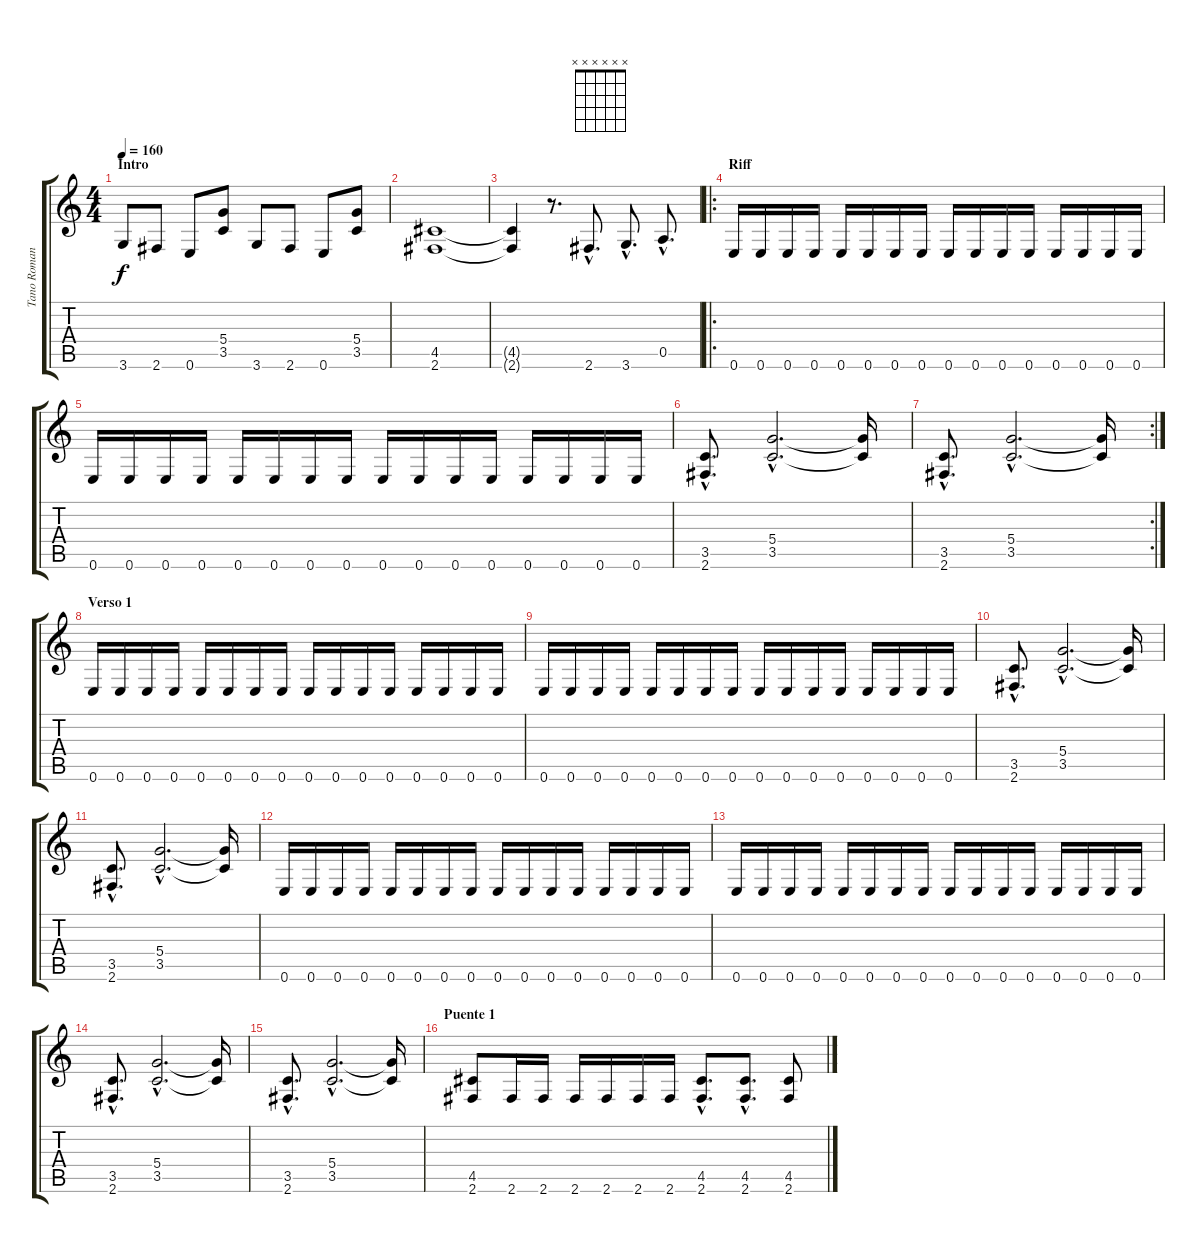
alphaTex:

\track ("Tano Romano (solo)" "Tano Roman") {instrument distortionguitar}
\staff {score tabs}
\tuning (E4 B3 G3 D3 A2 E2) {hide}
\chord ("" x x x x x x) {firstfret 0}
\ts (4 4)
\section ("" "Intro")
\tempo 160
\clef g2
\ks c
3.6.8{ch "" dy f instrument distortionguitar} 2.6.8 0.6.8 (5.4 3.5).8 3.6.8 2.6.8 0.6.8 (5.4 3.5).8 |
(4.5 2.6).1 |
(4.5{t} 2.6{t}).4 r.8{d} 2.6{hac}.8{d} 3.6{hac}.8{d} 0.5{hac}.8{d} |
\ro
\section ("" "Riff")
0.6.16 0.6.16 0.6.16 0.6.16 0.6.16 0.6.16 0.6.16 0.6.16 0.6.16 0.6.16 0.6.16 0.6.16 0.6.16 0.6.16 0.6.16 0.6.16 |
0.6.16 0.6.16 0.6.16 0.6.16 0.6.16 0.6.16 0.6.16 0.6.16 0.6.16 0.6.16 0.6.16 0.6.16 0.6.16 0.6.16 0.6.16 0.6.16 |
(3.5{hac} 2.6{hac}).8{d} (5.4{hac} 3.5{hac}).2{d} (5.4{t} 3.5{t}).16 |
\rc 2
(3.5{hac} 2.6{hac}).8{d} (5.4{hac} 3.5{hac}).2{d} (5.4{t} 3.5{t}).16 |
\section ("" "Verso 1")
0.6.16 0.6.16 0.6.16 0.6.16 0.6.16 0.6.16 0.6.16 0.6.16 0.6.16 0.6.16 0.6.16 0.6.16 0.6.16 0.6.16 0.6.16 0.6.16 |
0.6.16 0.6.16 0.6.16 0.6.16 0.6.16 0.6.16 0.6.16 0.6.16 0.6.16 0.6.16 0.6.16 0.6.16 0.6.16 0.6.16 0.6.16 0.6.16 |
(3.5{hac} 2.6{hac}).8{d} (5.4{hac} 3.5{hac}).2{d} (5.4{t} 3.5{t}).16 |
(3.5{hac} 2.6{hac}).8{d} (5.4{hac} 3.5{hac}).2{d} (5.4{t} 3.5{t}).16 |
0.6.16 0.6.16 0.6.16 0.6.16 0.6.16 0.6.16 0.6.16 0.6.16 0.6.16 0.6.16 0.6.16 0.6.16 0.6.16 0.6.16 0.6.16 0.6.16 |
0.6.16 0.6.16 0.6.16 0.6.16 0.6.16 0.6.16 0.6.16 0.6.16 0.6.16 0.6.16 0.6.16 0.6.16 0.6.16 0.6.16 0.6.16 0.6.16 |
(3.5{hac} 2.6{hac}).8{d} (5.4{hac} 3.5{hac}).2{d} (5.4{t} 3.5{t}).16 |
(3.5{hac} 2.6{hac}).8{d} (5.4{hac} 3.5{hac}).2{d} (5.4{t} 3.5{t}).16 |
\section ("" "Puente 1")
(4.5 2.6).8 2.6.16 2.6.16 2.6.16 2.6.16 2.6.16 2.6.16 (4.5{hac} 2.6{hac}).8{d} (4.5{hac} 2.6{hac}).8{d} (4.5 2.6).8
